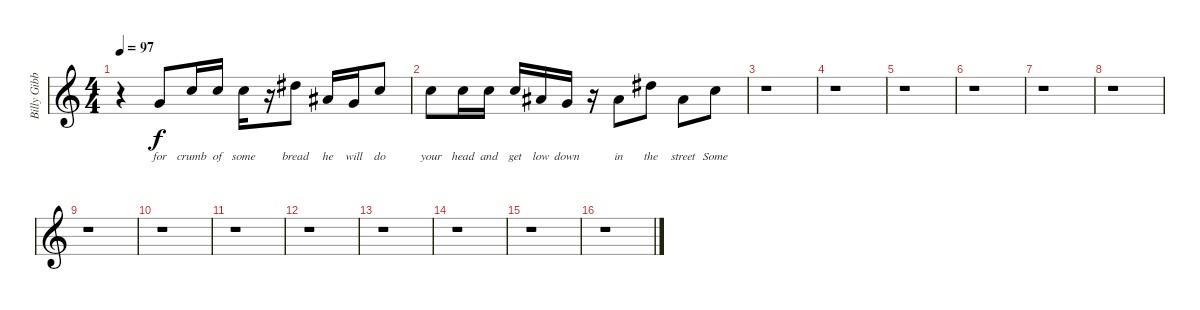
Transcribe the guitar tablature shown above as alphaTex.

\track ("Billy Gibbons Vocals" "Billy Gibb") {instrument contrabass}
\staff {score}
\tuning (E4 B3 G3 D3 A2 E2) {hide}
\ts (4 4)
\tempo 97
\clef g2
\ks c
r.4{dy f} 10.5.8{lyrics (0 "for") lyrics (1 "") lyrics (2 "") lyrics (3 "") lyrics (4 "")} 10.4.16{lyrics (0 "crumb") lyrics (1 "") lyrics (2 "") lyrics (3 "") lyrics (4 "")} 10.4.16{lyrics (0 "of") lyrics (1 "") lyrics (2 "") lyrics (3 "") lyrics (4 "")} 10.4.16{lyrics (0 "some") lyrics (1 "") lyrics (2 "") lyrics (3 "") lyrics (4 "")} r.16 8.3.8{lyrics (0 "bread") lyrics (1 "") lyrics (2 "") lyrics (3 "") lyrics (4 "")} 8.4.16{lyrics (0 "he") lyrics (1 "") lyrics (2 "") lyrics (3 "") lyrics (4 "")} 10.5.16{lyrics (0 "will") lyrics (1 "") lyrics (2 "") lyrics (3 "") lyrics (4 "")} 10.4.8{lyrics (0 "do") lyrics (1 "") lyrics (2 "") lyrics (3 "") lyrics (4 "")} |
10.4.8{lyrics (0 "your") lyrics (1 "") lyrics (2 "") lyrics (3 "") lyrics (4 "")} 10.4.16{lyrics (0 "head") lyrics (1 "") lyrics (2 "") lyrics (3 "") lyrics (4 "")} 10.4.16{lyrics (0 "and") lyrics (1 "") lyrics (2 "") lyrics (3 "") lyrics (4 "")} 10.4.16{lyrics (0 "get") lyrics (1 "") lyrics (2 "") lyrics (3 "") lyrics (4 "")} 8.4.16{lyrics (0 "low") lyrics (1 "") lyrics (2 "") lyrics (3 "") lyrics (4 "")} 10.5.16{lyrics (0 "down") lyrics (1 "") lyrics (2 "") lyrics (3 "") lyrics (4 "")} r.16 8.4.8{lyrics (0 "in") lyrics (1 "") lyrics (2 "") lyrics (3 "") lyrics (4 "")} 8.3.8{lyrics (0 "the") lyrics (1 "") lyrics (2 "") lyrics (3 "") lyrics (4 "")} 8.4.8{lyrics (0 "street") lyrics (1 "") lyrics (2 "") lyrics (3 "") lyrics (4 "")} 10.4.8{lyrics (0 "Some") lyrics (1 "") lyrics (2 "") lyrics (3 "") lyrics (4 "")} |
r.1 |
r.1 |
r.1 |
r.1 |
r.1 |
r.1 |
r.1 |
r.1 |
r.1 |
r.1 |
r.1 |
r.1 |
r.1 |
r.1
